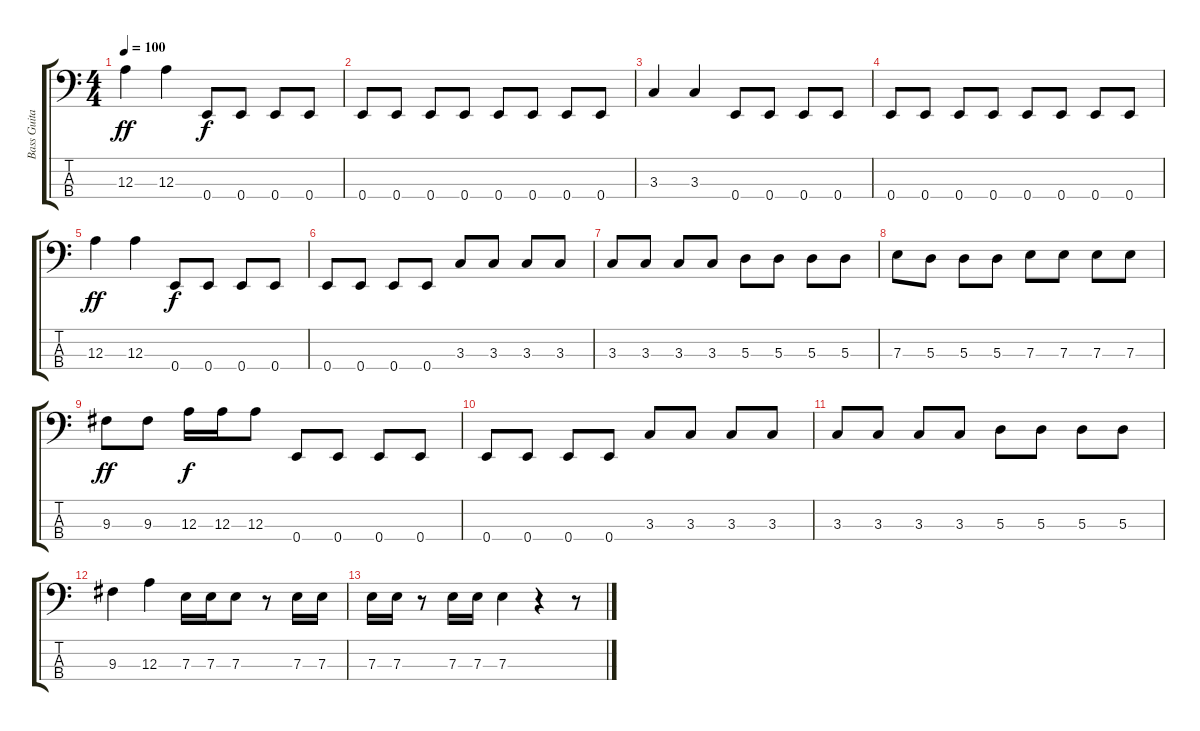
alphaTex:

\track ("Bass Guitar" "Bass Guita") {instrument electricbassfinger}
\staff {score tabs}
\tuning (G2 D2 A1 E1) {hide}
\ts (4 4)
\tempo 100
\clef f4
\ks c
12.3.4{dy ff} 12.3.4 0.4.8{dy f} 0.4.8 0.4.8 0.4.8 |
0.4.8 0.4.8 0.4.8 0.4.8 0.4.8 0.4.8 0.4.8 0.4.8 |
3.3.4 3.3.4 0.4.8 0.4.8 0.4.8 0.4.8 |
0.4.8 0.4.8 0.4.8 0.4.8 0.4.8 0.4.8 0.4.8 0.4.8 |
12.3.4{dy ff} 12.3.4 0.4.8{dy f} 0.4.8 0.4.8 0.4.8 |
0.4.8 0.4.8 0.4.8 0.4.8 3.3.8 3.3.8 3.3.8 3.3.8 |
3.3.8 3.3.8 3.3.8 3.3.8 5.3.8 5.3.8 5.3.8 5.3.8 |
7.3.8 5.3.8 5.3.8 5.3.8 7.3.8 7.3.8 7.3.8 7.3.8 |
9.3.8{dy ff} 9.3.8 12.3.16{dy f} 12.3.16 12.3.8 0.4.8 0.4.8 0.4.8 0.4.8 |
0.4.8 0.4.8 0.4.8 0.4.8 3.3.8 3.3.8 3.3.8 3.3.8 |
3.3.8 3.3.8 3.3.8 3.3.8 5.3.8 5.3.8 5.3.8 5.3.8 |
9.3.4 12.3.4 7.3.16 7.3.16 7.3.8 r.8 7.3.16 7.3.16 |
7.3.16 7.3.16 r.8 7.3.16 7.3.16 7.3.4 r.4 r.8
